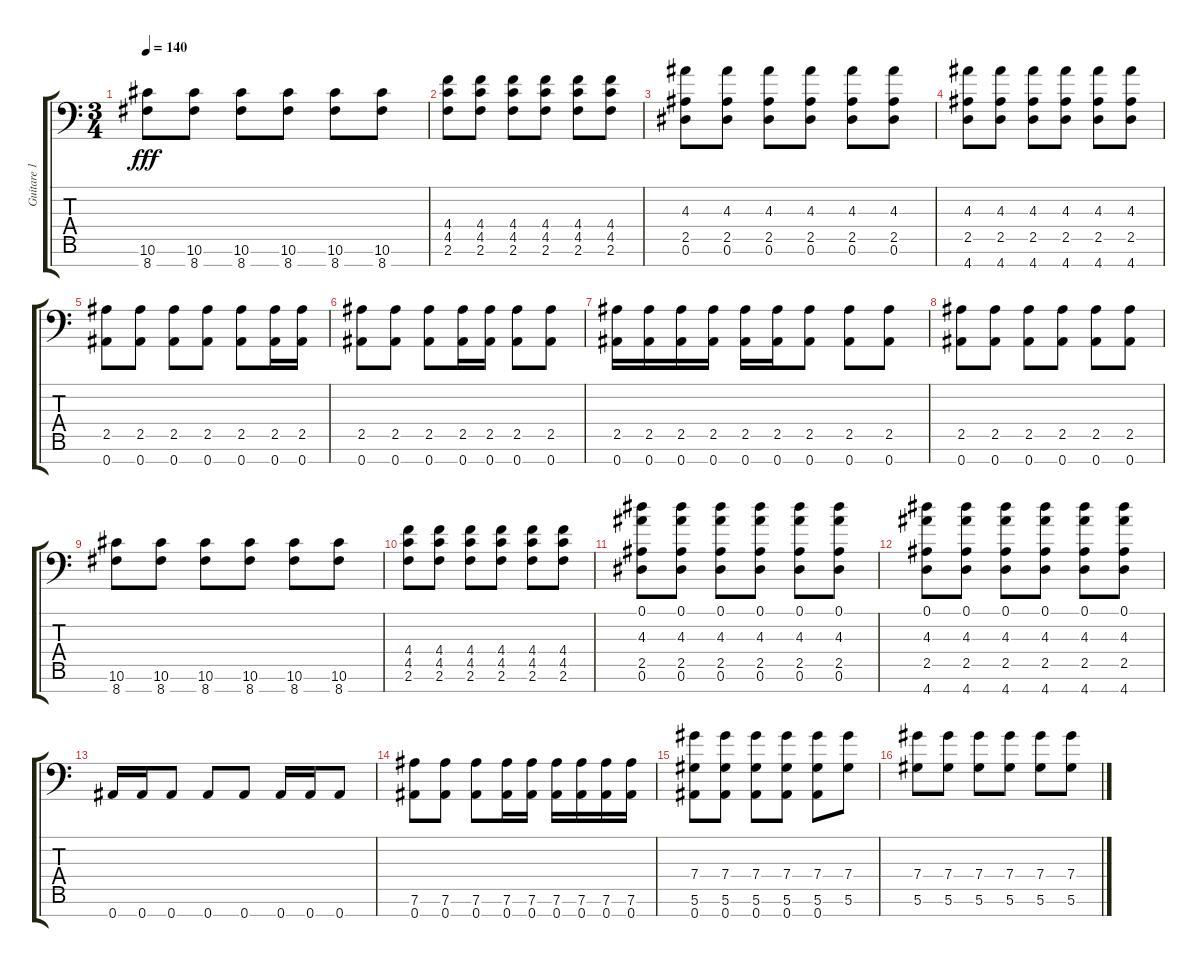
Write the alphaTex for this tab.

\track ("Guitare 1" "Guitare 1") {instrument electricguitarjazz}
\staff {score tabs}
\tuning (Eb4 Bb3 Gb3 Db3 Ab2 Eb2 Bb1) {hide}
\ts (3 4)
\tempo 140
\clef f4
\ks c
(10.6 8.7).8{dy fff} (10.6 8.7).8 (10.6 8.7).8 (10.6 8.7).8 (10.6 8.7).8 (10.6 8.7).8 |
(4.4 4.5 2.6).8 (4.4 4.5 2.6).8 (4.4 4.5 2.6).8 (4.4 4.5 2.6).8 (4.4 4.5 2.6).8 (4.4 4.5 2.6).8 |
(4.3 2.5 0.6).8 (4.3 2.5 0.6).8 (4.3 2.5 0.6).8 (4.3 2.5 0.6).8 (4.3 2.5 0.6).8 (4.3 2.5 0.6).8 |
(4.3 2.5 4.7).8 (4.3 2.5 4.7).8 (4.3 2.5 4.7).8 (4.3 2.5 4.7).8 (4.3 2.5 4.7).8 (4.3 2.5 4.7).8 |
(2.5 0.7).8 (2.5 0.7).8 (2.5 0.7).8 (2.5 0.7).8 (2.5 0.7).8 (2.5 0.7).16 (2.5 0.7).16 |
(2.5 0.7).8 (2.5 0.7).8 (2.5 0.7).8 (2.5 0.7).16 (2.5 0.7).16 (2.5 0.7).8 (2.5 0.7).8 |
(2.5 0.7).16 (2.5 0.7).16 (2.5 0.7).16 (2.5 0.7).16 (2.5 0.7).16 (2.5 0.7).16 (2.5 0.7).8 (2.5 0.7).8 (2.5 0.7).8 |
(2.5 0.7).8 (2.5 0.7).8 (2.5 0.7).8 (2.5 0.7).8 (2.5 0.7).8 (2.5 0.7).8 |
(10.6 8.7).8 (10.6 8.7).8 (10.6 8.7).8 (10.6 8.7).8 (10.6 8.7).8 (10.6 8.7).8 |
(4.4 4.5 2.6).8 (4.4 4.5 2.6).8 (4.4 4.5 2.6).8 (4.4 4.5 2.6).8 (4.4 4.5 2.6).8 (4.4 4.5 2.6).8 |
(0.1 4.3 2.5 0.6).8 (0.1 4.3 2.5 0.6).8 (0.1 4.3 2.5 0.6).8 (0.1 4.3 2.5 0.6).8 (0.1 4.3 2.5 0.6).8 (0.1 4.3 2.5 0.6).8 |
(0.1 4.3 2.5 4.7).8 (0.1 4.3 2.5 4.7).8 (0.1 4.3 2.5 4.7).8 (0.1 4.3 2.5 4.7).8 (0.1 4.3 2.5 4.7).8 (0.1 4.3 2.5 4.7).8 |
0.7.16 0.7.16 0.7.8 0.7.8 0.7.8 0.7.16 0.7.16 0.7.8 |
(7.6 0.7).8 (7.6 0.7).8 (7.6 0.7).8 (7.6 0.7).16 (7.6 0.7).16 (7.6 0.7).16 (7.6 0.7).16 (7.6 0.7).16 (7.6 0.7).16 |
(7.4 5.6 0.7).8 (7.4 5.6 0.7).8 (7.4 5.6 0.7).8 (7.4 5.6 0.7).8 (7.4 5.6 0.7).8 (7.4 5.6).8 |
(7.4 5.6).8 (7.4 5.6).8 (7.4 5.6).8 (7.4 5.6).8 (7.4 5.6).8 (7.4 5.6).8
